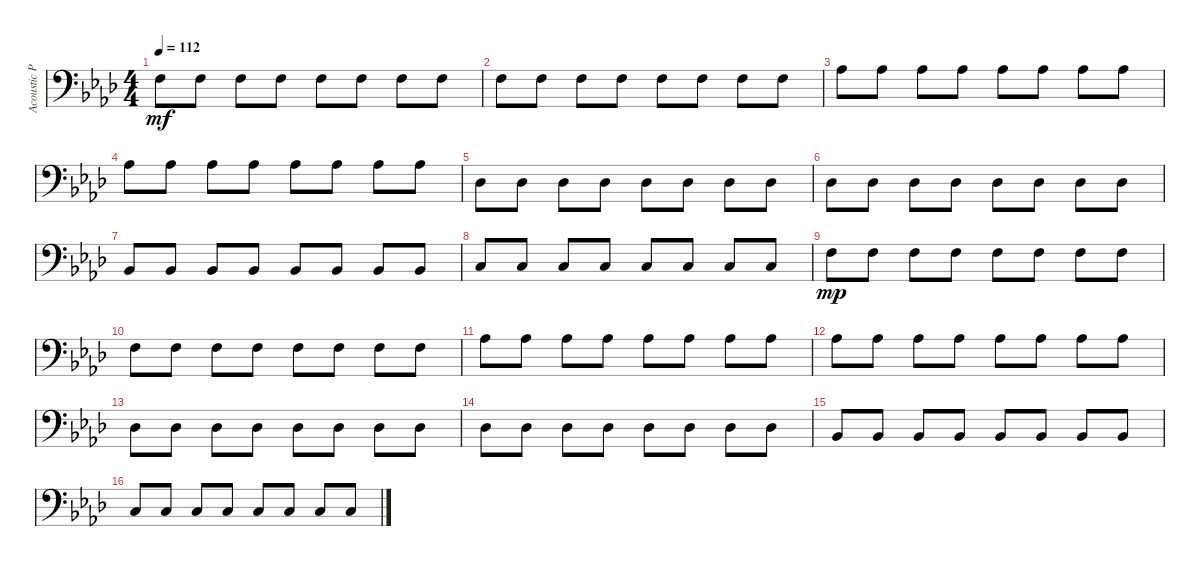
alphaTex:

\track ("Acoustic Piano (Staff 2)" "Acoustic P") {instrument acousticgrandpiano}
\staff {score}
\tuning (E4 B3 G3 D3 A2 E2 B1) {hide}
\ts (4 4)
\tempo 112
\clef f4
\ks ab
3.4.8{dy mf instrument acousticgrandpiano} 3.4.8 3.4.8 3.4.8 3.4.8 3.4.8 3.4.8 3.4.8 |
3.4.8 3.4.8 3.4.8 3.4.8 3.4.8 3.4.8 3.4.8 3.4.8 |
1.3.8 1.3.8 1.3.8 1.3.8 1.3.8 1.3.8 1.3.8 1.3.8 |
1.3.8 1.3.8 1.3.8 1.3.8 1.3.8 1.3.8 1.3.8 1.3.8 |
4.5.8 4.5.8 4.5.8 4.5.8 4.5.8 4.5.8 4.5.8 4.5.8 |
4.5.8 4.5.8 4.5.8 4.5.8 4.5.8 4.5.8 4.5.8 4.5.8 |
1.5.8 1.5.8 1.5.8 1.5.8 1.5.8 1.5.8 1.5.8 1.5.8 |
3.5.8 3.5.8 3.5.8 3.5.8 3.5.8 3.5.8 3.5.8 3.5.8 |
3.4.8{dy mp} 3.4.8 3.4.8 3.4.8 3.4.8 3.4.8 3.4.8 3.4.8 |
3.4.8 3.4.8 3.4.8 3.4.8 3.4.8 3.4.8 3.4.8 3.4.8 |
1.3.8 1.3.8 1.3.8 1.3.8 1.3.8 1.3.8 1.3.8 1.3.8 |
1.3.8 1.3.8 1.3.8 1.3.8 1.3.8 1.3.8 1.3.8 1.3.8 |
4.5.8 4.5.8 4.5.8 4.5.8 4.5.8 4.5.8 4.5.8 4.5.8 |
4.5.8 4.5.8 4.5.8 4.5.8 4.5.8 4.5.8 4.5.8 4.5.8 |
1.5.8 1.5.8 1.5.8 1.5.8 1.5.8 1.5.8 1.5.8 1.5.8 |
3.5.8 3.5.8 3.5.8 3.5.8 3.5.8 3.5.8 3.5.8 3.5.8
